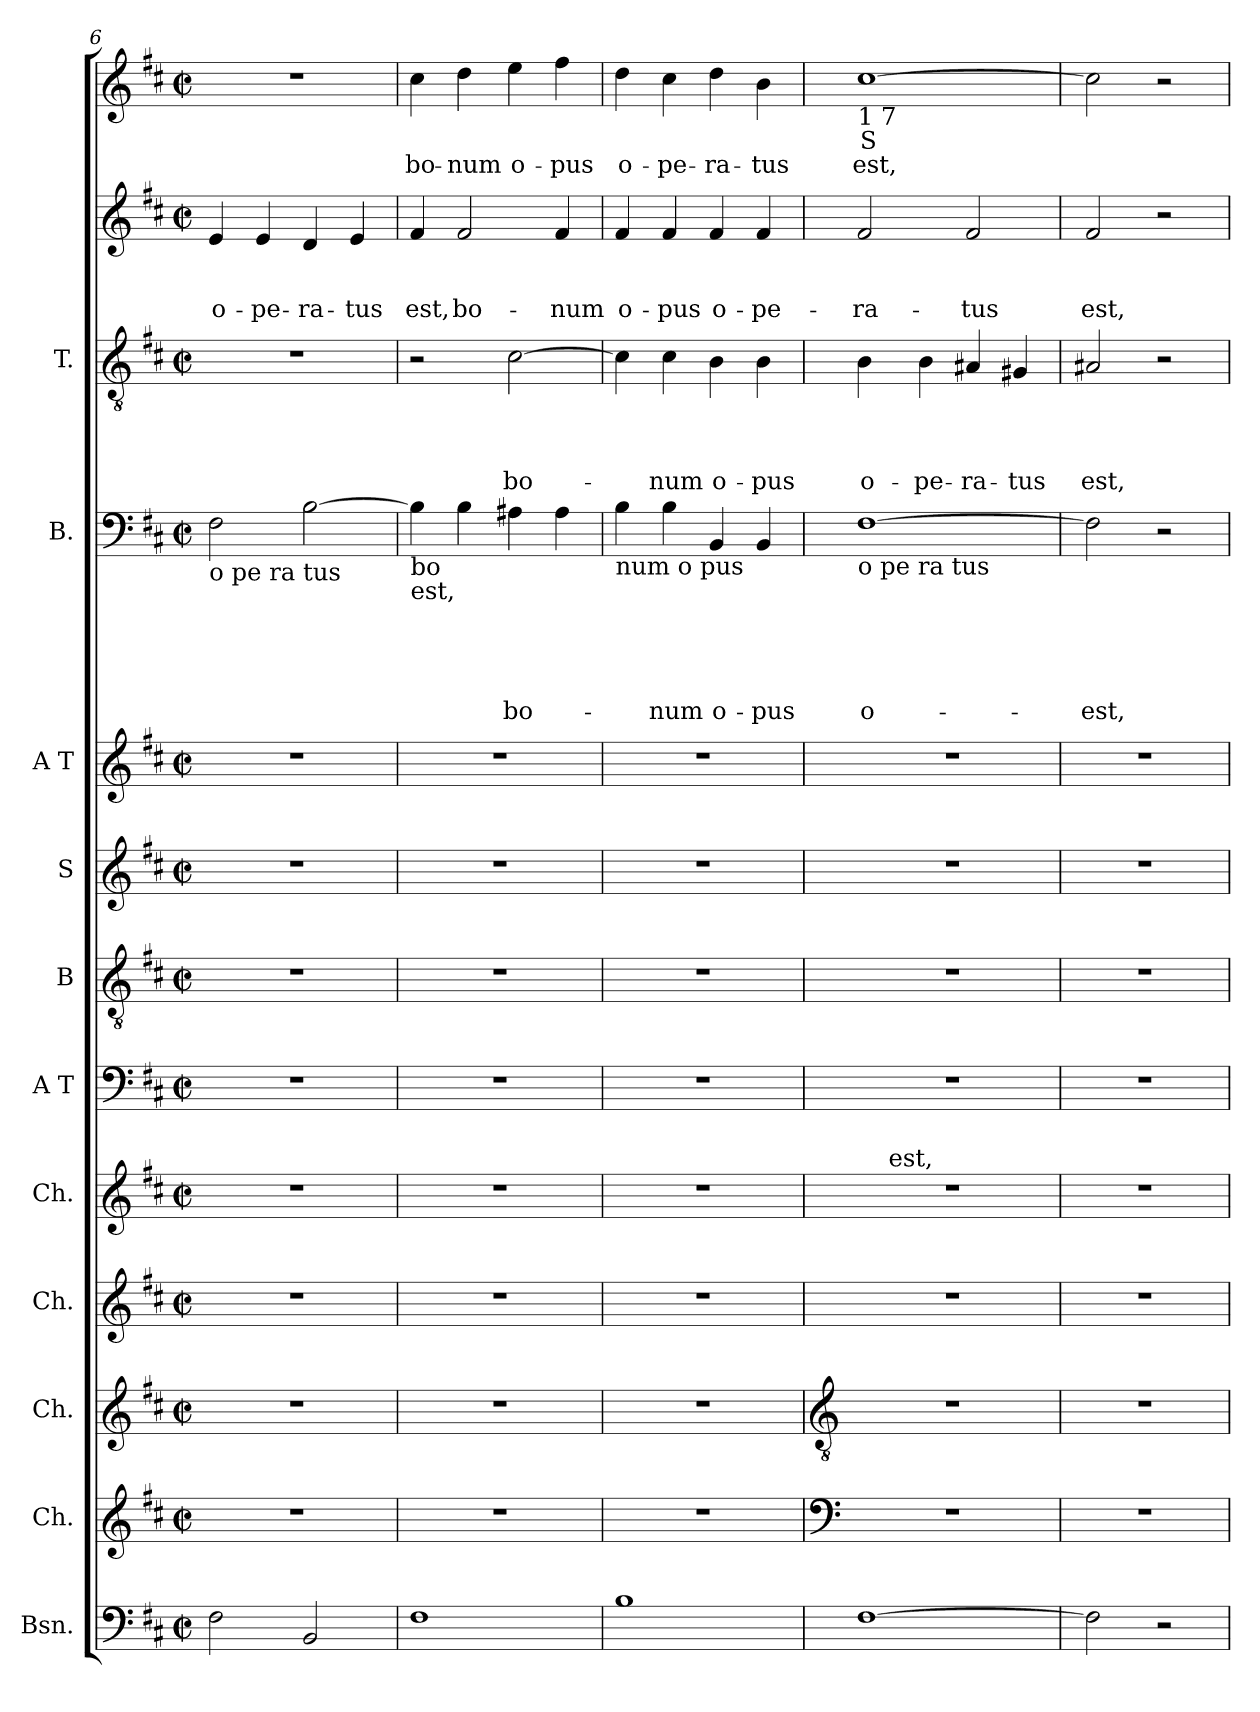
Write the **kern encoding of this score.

**kern	**kern	**kern	**kern	**kern	**kern	**kern	**kern	**kern	**kern	**text	**text	**text	**text	**text	**kern	**text	**text	**text	**text	**kern	**text	**text	**text	**kern	**text	**text
*part13	*part12	*part11	*part10	*part9	*part8	*part7	*part6	*part5	*part4	*part4	*part4	*part4	*part4	*part4	*part3	*part3	*part3	*part3	*part3	*part2	*part2	*part2	*part2	*part1	*part1	*part1
*staff13	*staff12	*staff11	*staff10	*staff9	*staff8	*staff7	*staff6	*staff5	*staff4	*staff4	*staff4	*staff4	*staff4	*staff4	*staff3	*staff3	*staff3	*staff3	*staff3	*staff2	*staff2	*staff2	*staff2	*staff1	*staff1	*staff1
*I"Bsn.	*I"Ch.	*I"Ch.	*I"Ch.	*I"Ch.	*I"A T	*I"B	*I"S	*I"A T	*I"B.	*	*	*	*	*	*I"T.	*	*	*	*	*	*	*	*	*	*	*
*I'Bsn.	*I'Ch	*I'Ch	*	*I'Ch	*	*	*	*	*I'B	*	*	*	*	*	*I'T	*	*	*	*	*	*	*	*	*	*	*
*clefF4	*clefG2	*clefG2	*clefG2	*clefG2	*clefF4	*clefGv2	*clefG2	*clefG2	*clefF4	*	*	*	*	*	*clefGv2	*	*	*	*	*clefG2	*	*	*	*clefG2	*	*
*k[f#c#]	*k[f#c#]	*k[f#c#]	*k[f#c#]	*k[f#c#]	*k[f#c#]	*k[f#c#]	*k[f#c#]	*k[f#c#]	*k[f#c#]	*	*	*	*	*	*k[f#c#]	*	*	*	*	*k[f#c#]	*	*	*	*k[f#c#]	*	*
*D:	*D:	*D:	*D:	*D:	*D:	*D:	*D:	*D:	*D:	*	*	*	*	*	*D:	*	*	*	*	*D:	*	*	*	*D:	*	*
*M2/2	*M2/2	*M2/2	*M2/2	*M2/2	*M2/2	*M2/2	*M2/2	*M2/2	*M2/2	*	*	*	*	*	*M2/2	*	*	*	*	*M2/2	*	*	*	*M2/2	*	*
*met(c|)	*met(c|)	*met(c|)	*met(c|)	*met(c|)	*met(c|)	*met(c|)	*met(c|)	*met(c|)	*met(c|)	*	*	*	*	*	*met(c|)	*	*	*	*	*met(c|)	*	*	*	*met(c|)	*	*
=6	=6	=6	=6	=6	=6	=6	=6	=6	=6	=6	=6	=6	=6	=6	=6	=6	=6	=6	=6	=6	=6	=6	=6	=6	=6	=6
!	!	!	!	!	!	!	!	!	!LO:TX:b:t=o pe ra tus	!	!	!	!	!	!	!	!	!	!	!	!	!	!	!	!	!
!	!	!	!	!	!	!	!	!	!	!	!	!	!	!	!	!	!	!	!	!	!	!	!LO:LY:b	!	!	!
2F#\	1r	1r	1r	1r	1r	1r	1r	1r	2F#\	.	.	.	.	.	1r	.	.	.	.	4e/	.	.	o-	1r	.	.
!	!	!	!	!	!	!	!	!	!	!	!	!	!	!	!	!	!	!	!	!	!	!	!LO:LY:b	!	!	!
.	.	.	.	.	.	.	.	.	.	.	.	.	.	.	.	.	.	.	.	4e/	.	.	-pe-	.	.	.
!	!	!	!	!	!	!	!	!	!	!	!	!	!	!	!	!	!	!	!	!	!	!	!LO:LY:b	!	!	!
2BB/	.	.	.	.	.	.	.	.	[>2B\	.	.	.	.	.	.	.	.	.	.	4d/	.	.	-ra-	.	.	.
!	!	!	!	!	!	!	!	!	!	!	!	!	!	!	!	!	!	!	!	!	!	!	!LO:LY:b	!	!	!
.	.	.	.	.	.	.	.	.	.	.	.	.	.	.	.	.	.	.	.	4e/	.	.	-tus	.	.	.
=7	=7	=7	=7	=7	=7	=7	=7	=7	=7	=7	=7	=7	=7	=7	=7	=7	=7	=7	=7	=7	=7	=7	=7	=7	=7	=7
!	!	!	!	!	!	!	!	!	!LO:TX:b:t=bo	!	!	!	!	!	!	!	!	!	!	!	!	!	!	!	!	!
!	!	!	!	!	!	!	!	!	!LO:TX:b:t=est,	!	!	!	!	!	!	!	!	!	!	!	!	!	!	!	!	!
!	!	!	!	!	!	!	!	!	!	!	!	!	!	!	!	!	!	!	!	!	!	!	!LO:LY:b	!	!	!LO:LY:b:rj
1F#	1r	1r	1r	1r	1r	1r	1r	1r	4B\]	.	.	.	.	.	2r	.	.	.	.	4f#/	.	.	est,	4cc#\	.	bo-
!	!	!	!	!	!	!	!	!	!	!	!	!	!	!	!	!	!	!	!	!	!	!	!LO:LY:b	!	!	!LO:LY:b:rj
.	.	.	.	.	.	.	.	.	4B\	.	.	.	.	.	.	.	.	.	.	2f#/	.	.	bo-	4dd\	.	-num
!	!	!	!	!	!	!	!	!	!	!	!	!	!	!LO:LY:a	!	!	!	!	!LO:LY:b	!	!	!	!	!	!	!LO:LY:b:rj
.	.	.	.	.	.	.	.	.	4A#X\	.	.	.	.	bo-	[>2c#\	.	.	.	bo-	.	.	.	.	4ee\	.	o-
!	!	!	!	!	!	!	!	!	!	!	!	!	!	!	!	!	!	!	!	!	!	!	!LO:LY:b	!	!	!LO:LY:b:rj
.	.	.	.	.	.	.	.	.	4A#\	.	.	.	.	.	.	.	.	.	.	4f#/	.	.	-num	4ff#\	.	-pus
=8	=8	=8	=8	=8	=8	=8	=8	=8	=8	=8	=8	=8	=8	=8	=8	=8	=8	=8	=8	=8	=8	=8	=8	=8	=8	=8
!	!	!	!	!	!	!	!	!	!LO:TX:b:t=num o pus	!	!	!	!	!	!	!	!	!	!	!	!	!	!	!	!	!
!	!	!	!	!	!	!	!	!	!	!	!	!	!	!	!	!	!	!	!	!	!	!	!LO:LY:b	!	!	!LO:LY:b:rj
1B	1r	1r	1r	1r	1r	1r	1r	1r	4B\	.	.	.	.	.	4c#\]	.	.	.	.	4f#/	.	.	o-	4dd\	.	o-
!	!	!	!	!	!	!	!	!	!	!	!	!	!	!LO:LY:a	!	!	!	!	!LO:LY:b	!	!	!	!LO:LY:b	!	!	!LO:LY:b:rj
.	.	.	.	.	.	.	.	.	4B\	.	.	.	.	-num	4c#\	.	.	.	-num	4f#/	.	.	-pus	4cc#\	.	-pe-
!	!	!	!	!	!	!	!	!	!	!	!	!	!	!LO:LY:a	!	!	!	!	!LO:LY:b	!	!	!	!LO:LY:b	!	!	!LO:LY:b:rj
.	.	.	.	.	.	.	.	.	4BB/	.	.	.	.	o-	4B\	.	.	.	o-	4f#/	.	.	o-	4dd\	.	-ra-
!	!	!	!	!	!	!	!	!	!	!	!	!	!	!LO:LY:a	!	!	!	!	!LO:LY:b	!	!	!	!LO:LY:b	!	!	!LO:LY:b:rj
.	.	.	.	.	.	.	.	.	4BB/	.	.	.	.	-pus	4B\	.	.	.	-pus	4f#/	.	.	-pe-	4b\	.	-tus
!!LO:PB:g=z
=9	=9	=9	=9	=9	=9	=9	=9	=9	=9	=9	=9	=9	=9	=9	=9	=9	=9	=9	=9	=9	=9	=9	=9	=9	=9	=9
*	*clefF4	*clefGv2	*	*	*	*	*	*	*	*	*	*	*	*	*	*	*	*	*	*	*	*	*	*	*	*
!	!	!	!	!	!	!	!	!	!	!	!	!	!	!	!	!	!	!	!	!	!	!	!	!LO:TX:b:t=1 7	!	!
!	!	!	!	!	!	!	!	!	!LO:TX:b:t=o pe ra tus	!	!	!	!	!	!	!	!	!	!	!	!	!	!	!	!	!
!	!	!	!	!	!	!	!	!	!	!	!	!	!	!LO:LY:a	!	!	!	!	!LO:LY:b	!	!	!	!LO:LY:b	!	!LO:LY:b:rj	!LO:LY:b:rj
*	*	*	*	*^	*	*	*	*	*	*	*	*	*	*	*	*	*	*	*	*	*	*	*	*	*	*
[>1F#	1r	1r	1r	1r	8ryy	1r	1r	1r	1r	[>1F#	.	.	.	.	o-	4B\	.	.	.	o-	2f#/	.	.	-ra-	[>1cc#	S	est,
!	!	!	!	!	!LO:TX:a:t=est,	!	!	!	!	!	!	!	!	!	!	!	!	!	!	!	!	!	!	!	!	!	!
.	.	.	.	.	2..ryy	.	.	.	.	.	.	.	.	.	.	.	.	.	.	.	.	.	.	.	.	.	.
!	!	!	!	!	!	!	!	!	!	!	!	!	!	!	!	!	!	!	!	!LO:LY:b	!	!	!	!	!	!	!
.	.	.	.	.	.	.	.	.	.	.	.	.	.	.	.	4B\	.	.	.	-pe-	.	.	.	.	.	.	.
!	!	!	!	!	!	!	!	!	!	!	!	!	!	!	!	!	!	!	!	!LO:LY:b	!	!	!	!LO:LY:b	!	!	!
.	.	.	.	.	.	.	.	.	.	.	.	.	.	.	.	4A#X/	.	.	.	-ra-	2f#/	.	.	-tus	.	.	.
!	!	!	!	!	!	!	!	!	!	!	!	!	!	!	!	!	!	!	!	!LO:LY:b	!	!	!	!	!	!	!
.	.	.	.	.	.	.	.	.	.	.	.	.	.	.	.	4G#X/	.	.	.	-tus	.	.	.	.	.	.	.
=10	=10	=10	=10	=10	=10	=10	=10	=10	=10	=10	=10	=10	=10	=10	=10	=10	=10	=10	=10	=10	=10	=10	=10	=10	=10	=10	=10
!	!	!	!	!	!	!	!	!	!	!	!	!	!	!	!LO:LY:a	!	!	!	!	!LO:LY:b	!	!	!	!LO:LY:b	!	!	!
*	*	*	*	*v	*v	*	*	*	*	*	*	*	*	*	*	*	*	*	*	*	*	*	*	*	*	*	*
2F#\]	1r	1r	1r	1r	1r	1r	1r	1r	2F#\]	.	.	.	.	-est,	2A#X/	.	.	.	est,	2f#/	.	.	est,	2cc#\]	.	.
2r	.	.	.	.	.	.	.	.	2r	.	.	.	.	.	2r	.	.	.	.	2r	.	.	.	2r	.	.
=	=	=	=	=	=	=	=	=	=	=	=	=	=	=	=	=	=	=	=	=	=	=	=	=	=	=
*-	*-	*-	*-	*-	*-	*-	*-	*-	*-	*-	*-	*-	*-	*-	*-	*-	*-	*-	*-	*-	*-	*-	*-	*-	*-	*-
